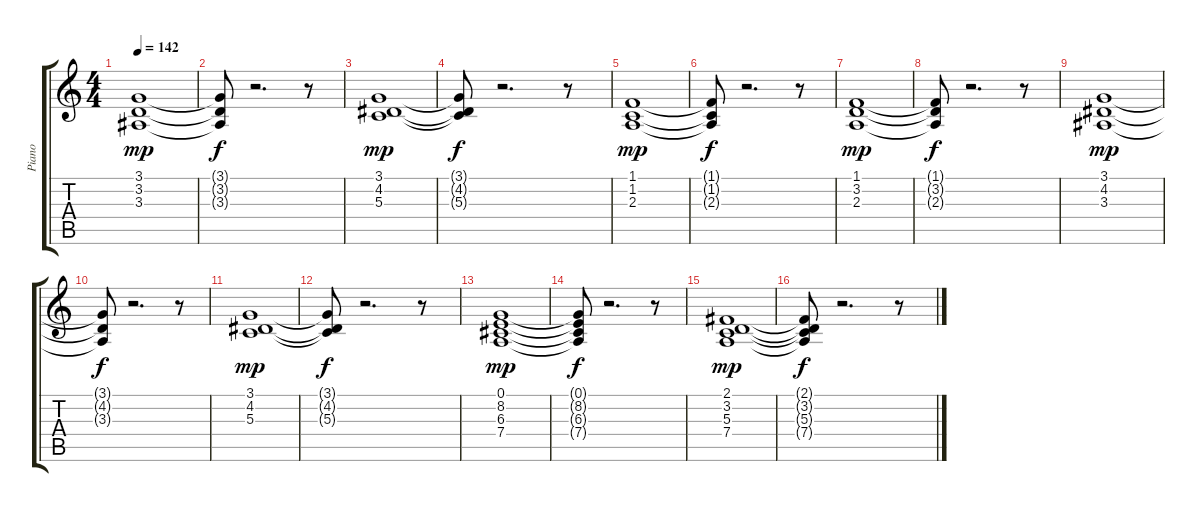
\track ("Piano" "Piano") {instrument electricpiano2}
\staff {score tabs}
\tuning (E4 B3 G3 D3 A2 E2) {hide}
\ts (4 4)
\tempo 142
\clef g2
\ks c
(3.1 3.2 3.3).1{dy mp} |
(3.1{t} 3.2{t} 3.3{t}).8{dy f} r.2{d} r.8 |
(3.1 4.2 5.3).1{dy mp} |
(3.1{t} 4.2{t} 5.3{t}).8{dy f} r.2{d} r.8 |
(1.1 1.2 2.3).1{dy mp} |
(1.1{t} 1.2{t} 2.3{t}).8{dy f} r.2{d} r.8 |
(1.1 3.2 2.3).1{dy mp} |
(1.1{t} 3.2{t} 2.3{t}).8{dy f} r.2{d} r.8 |
(3.1 4.2 3.3).1{dy mp} |
(3.1{t} 4.2{t} 3.3{t}).8{dy f} r.2{d} r.8 |
(3.1 4.2 5.3).1{dy mp} |
(3.1{t} 4.2{t} 5.3{t}).8{dy f} r.2{d} r.8 |
(0.1 8.2 6.3 7.4).1{dy mp} |
(0.1{t} 8.2{t} 6.3{t} 7.4{t}).8{dy f} r.2{d} r.8 |
(2.1 3.2 5.3 7.4).1{dy mp} |
(2.1{t} 3.2{t} 5.3{t} 7.4{t}).8{dy f} r.2{d} r.8
